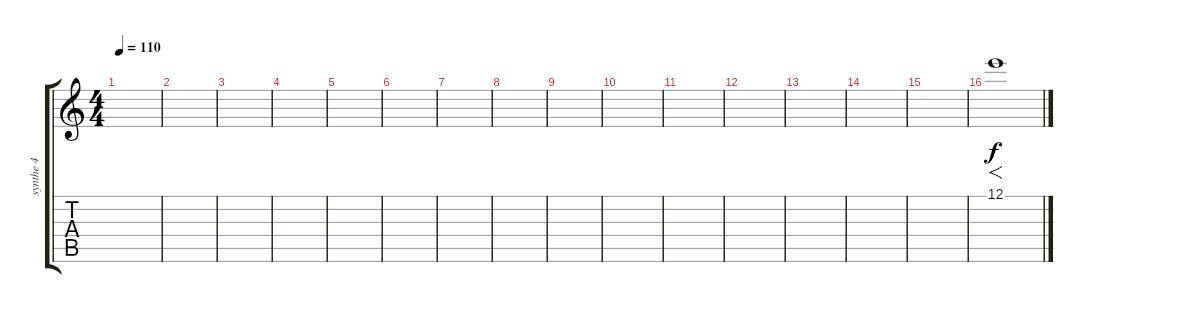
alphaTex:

\track ("synthe 4" "synthe 4") {instrument distortionguitar}
\staff {score tabs}
\tuning (E4 B3 G3 D3 A2 E2) {hide}
\ts (4 4)
\tempo 110
\clef g2
\ks c
|
|
|
|
|
|
|
|
|
|
|
|
|
|
|
12.1.1{f}
